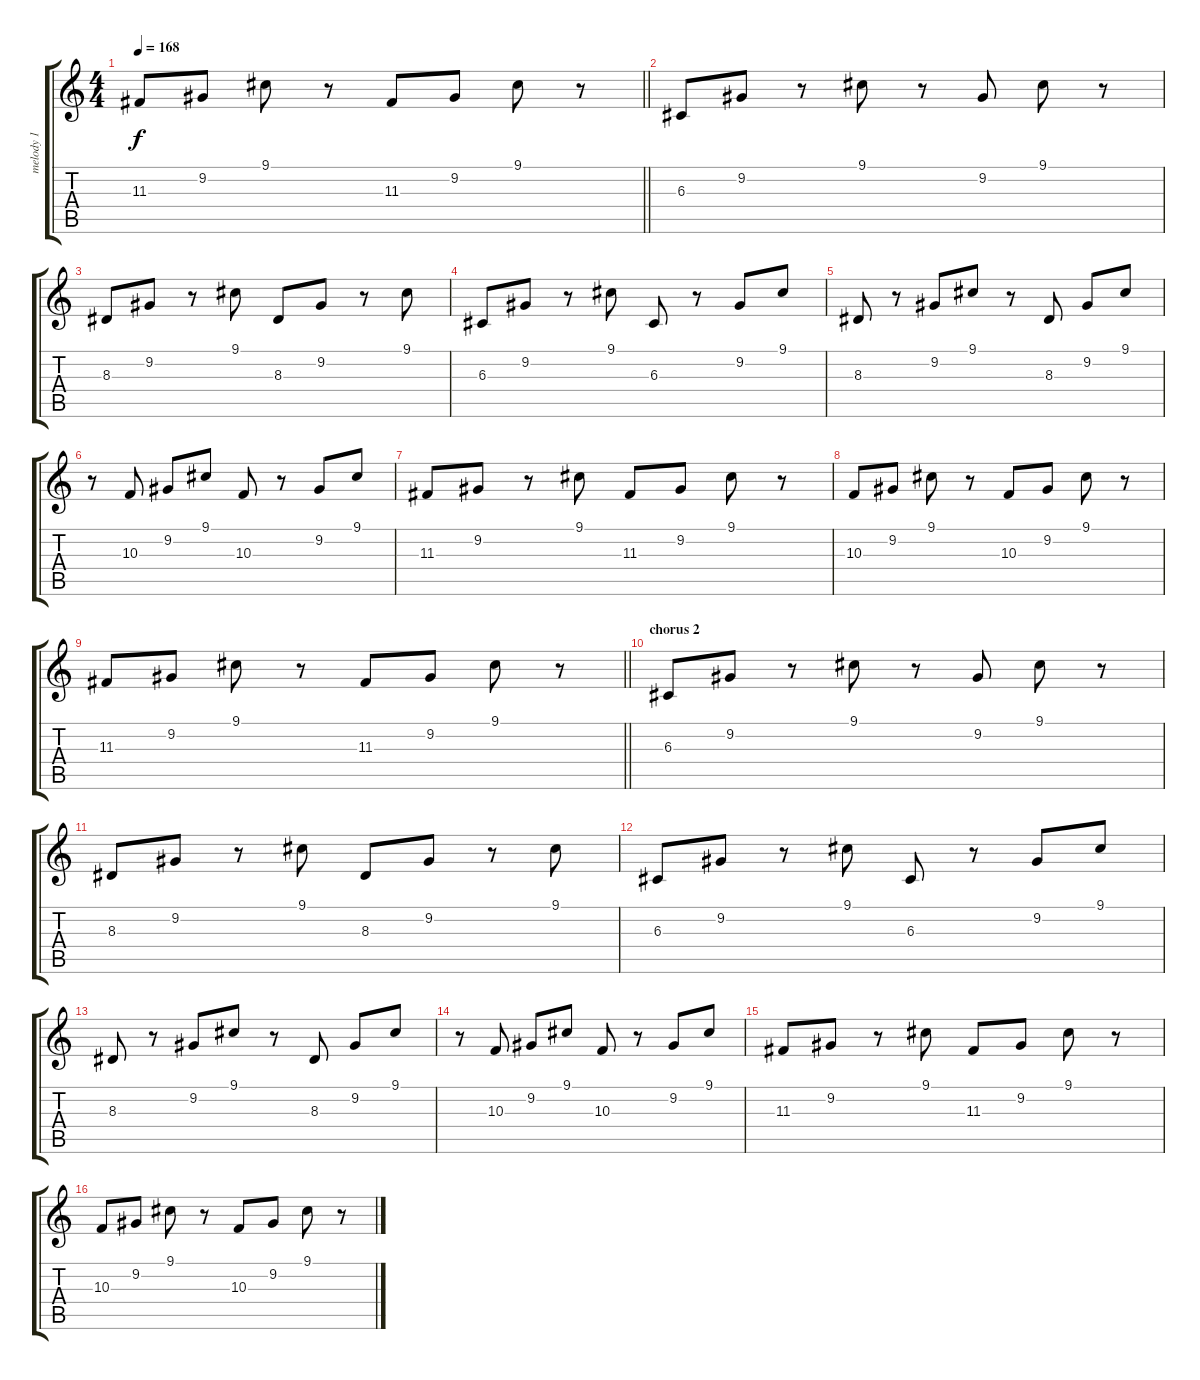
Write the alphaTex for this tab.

\track ("melody 1" "melody 1") {instrument electricpiano2}
\staff {score tabs}
\tuning (E4 B3 G3 D3 A2 E2) {hide}
\ts (4 4)
\tempo 168
\clef g2
\barLineRight lightlight
\ks c
11.3.8{dy f} 9.2.8 9.1.8 r.8 11.3.8 9.2.8 9.1.8 r.8 |
6.3.8 9.2.8 r.8 9.1.8 r.8 9.2.8 9.1.8 r.8 |
8.3.8 9.2.8 r.8 9.1.8 8.3.8 9.2.8 r.8 9.1.8 |
6.3.8 9.2.8 r.8 9.1.8 6.3.8 r.8 9.2.8 9.1.8 |
8.3.8 r.8 9.2.8 9.1.8 r.8 8.3.8 9.2.8 9.1.8 |
r.8 10.3.8 9.2.8 9.1.8 10.3.8 r.8 9.2.8 9.1.8 |
11.3.8 9.2.8 r.8 9.1.8 11.3.8 9.2.8 9.1.8 r.8 |
10.3.8 9.2.8 9.1.8 r.8 10.3.8 9.2.8 9.1.8 r.8 |
\barLineRight lightlight
11.3.8 9.2.8 9.1.8 r.8 11.3.8 9.2.8 9.1.8 r.8 |
\section ("" "chorus 2")
6.3.8 9.2.8 r.8 9.1.8 r.8 9.2.8 9.1.8 r.8 |
8.3.8 9.2.8 r.8 9.1.8 8.3.8 9.2.8 r.8 9.1.8 |
6.3.8 9.2.8 r.8 9.1.8 6.3.8 r.8 9.2.8 9.1.8 |
8.3.8 r.8 9.2.8 9.1.8 r.8 8.3.8 9.2.8 9.1.8 |
r.8 10.3.8 9.2.8 9.1.8 10.3.8 r.8 9.2.8 9.1.8 |
11.3.8 9.2.8 r.8 9.1.8 11.3.8 9.2.8 9.1.8 r.8 |
10.3.8 9.2.8 9.1.8 r.8 10.3.8 9.2.8 9.1.8 r.8
